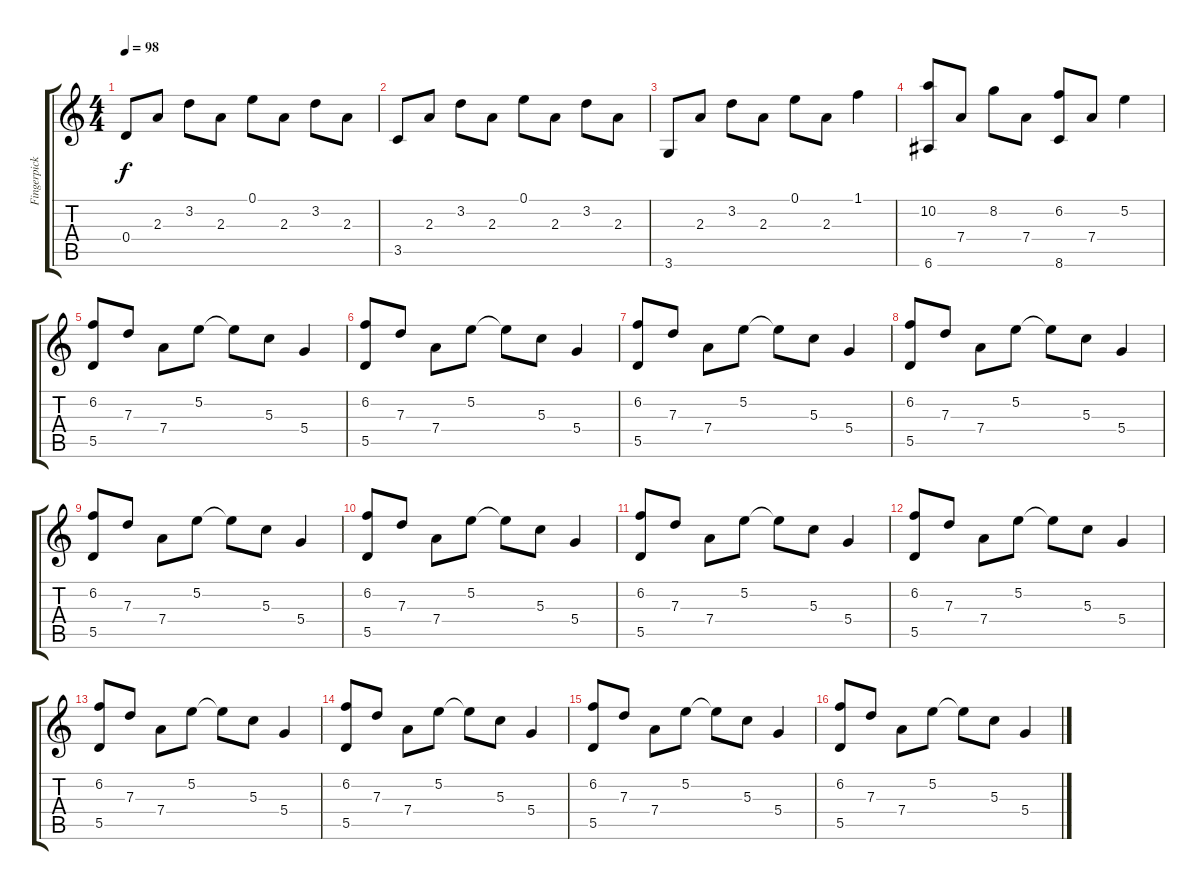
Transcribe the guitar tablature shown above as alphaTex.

\track ("Fingerpicking guitar" "Fingerpick") {instrument acousticguitarsteel}
\staff {score tabs}
\tuning (E4 B3 G3 D3 A2 E2) {hide}
\ts (4 4)
\tempo 98
\clef g2
\ks c
0.4.8{dy f instrument acousticguitarsteel} 2.3.8 3.2.8 2.3.8 0.1.8 2.3.8 3.2.8 2.3.8 |
3.5.8 2.3.8 3.2.8 2.3.8 0.1.8 2.3.8 3.2.8 2.3.8 |
3.6.8 2.3.8 3.2.8 2.3.8 0.1.8 2.3.8 1.1.4 |
(10.2 6.6).8 7.4.8 8.2.8 7.4.8 (6.2 8.6).8 7.4.8 5.2.4 |
(6.2 5.5).8{instrument pad1newage} 7.3.8 7.4.8 5.2.8 5.2{t}.8 5.3.8 5.4.4 |
(6.2 5.5).8 7.3.8 7.4.8 5.2.8 5.2{t}.8 5.3.8 5.4.4 |
(6.2 5.5).8 7.3.8 7.4.8 5.2.8 5.2{t}.8 5.3.8 5.4.4 |
(6.2 5.5).8 7.3.8 7.4.8 5.2.8 5.2{t}.8 5.3.8 5.4.4 |
(6.2 5.5).8 7.3.8 7.4.8 5.2.8 5.2{t}.8 5.3.8 5.4.4 |
(6.2 5.5).8 7.3.8 7.4.8 5.2.8 5.2{t}.8 5.3.8 5.4.4 |
(6.2 5.5).8 7.3.8 7.4.8 5.2.8 5.2{t}.8 5.3.8 5.4.4 |
(6.2 5.5).8 7.3.8 7.4.8 5.2.8 5.2{t}.8 5.3.8 5.4.4 |
(6.2 5.5).8 7.3.8 7.4.8 5.2.8 5.2{t}.8 5.3.8 5.4.4 |
(6.2 5.5).8 7.3.8 7.4.8 5.2.8 5.2{t}.8 5.3.8 5.4.4 |
(6.2 5.5).8 7.3.8 7.4.8 5.2.8 5.2{t}.8 5.3.8 5.4.4 |
(6.2 5.5).8 7.3.8 7.4.8 5.2.8 5.2{t}.8 5.3.8 5.4.4
